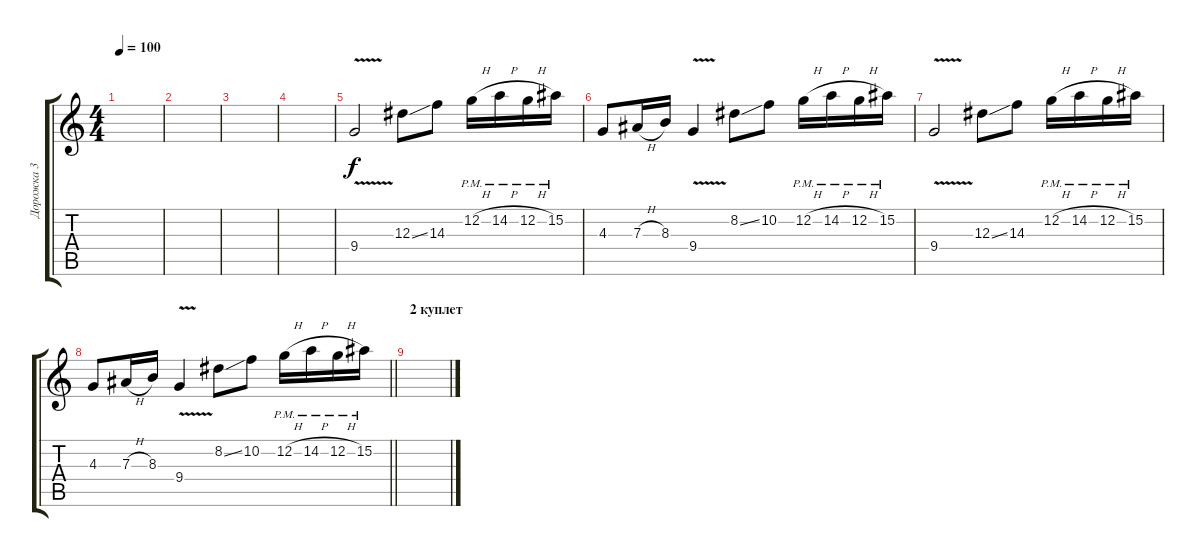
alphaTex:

\track ("Дорожка 3" "Дорожка 3") {instrument distortionguitar}
\staff {score tabs}
\tuning (C4 G3 Eb3 Bb2 F2 C2) {hide}
\ts (4 4)
\tempo 100
\clef g2
\ks c
|
|
|
|
9.4{v}.2 12.3{ss}.8 14.3.8 12.2{h pm}.16 14.2{h pm}.16 12.2{h pm}.16 15.2{pm}.16 |
4.3.8 7.3{h}.16 8.3.16 9.4{v}.4 8.2{ss}.8 10.2.8 12.2{h pm}.16 14.2{h pm}.16 12.2{h pm}.16 15.2{pm}.16 |
9.4{v}.2 12.3{ss}.8 14.3.8 12.2{h pm}.16 14.2{h pm}.16 12.2{h pm}.16 15.2{pm}.16 |
\barLineRight lightlight
4.3.8 7.3{h}.16 8.3.16 9.4{v}.4 8.2{ss}.8 10.2.8 12.2{h pm}.16 14.2{h pm}.16 12.2{h pm}.16 15.2{pm}.16 |
\section ("" "2 куплет")
